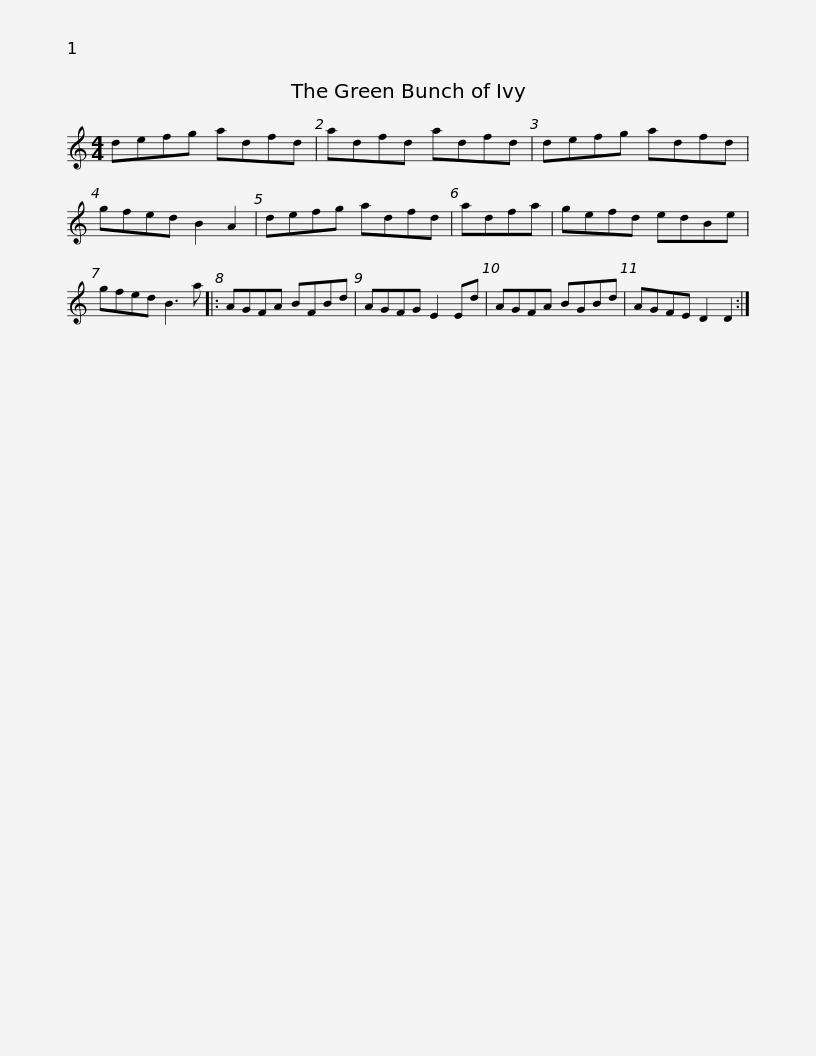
X:1
L:1/8
M:4/4
I:linebreak $
K:C
V:1 treble
V:1
 defg adfd | adfd adfd | defg adfd | gfed B2 A2 | defg adfd | %5
 adfa |$ gefd edBe | gfed B3 a |: AGFA BFBd | AGFG E2 Ed | %10
 AGFA BGBd | AGFE D2 D2 :| %12
